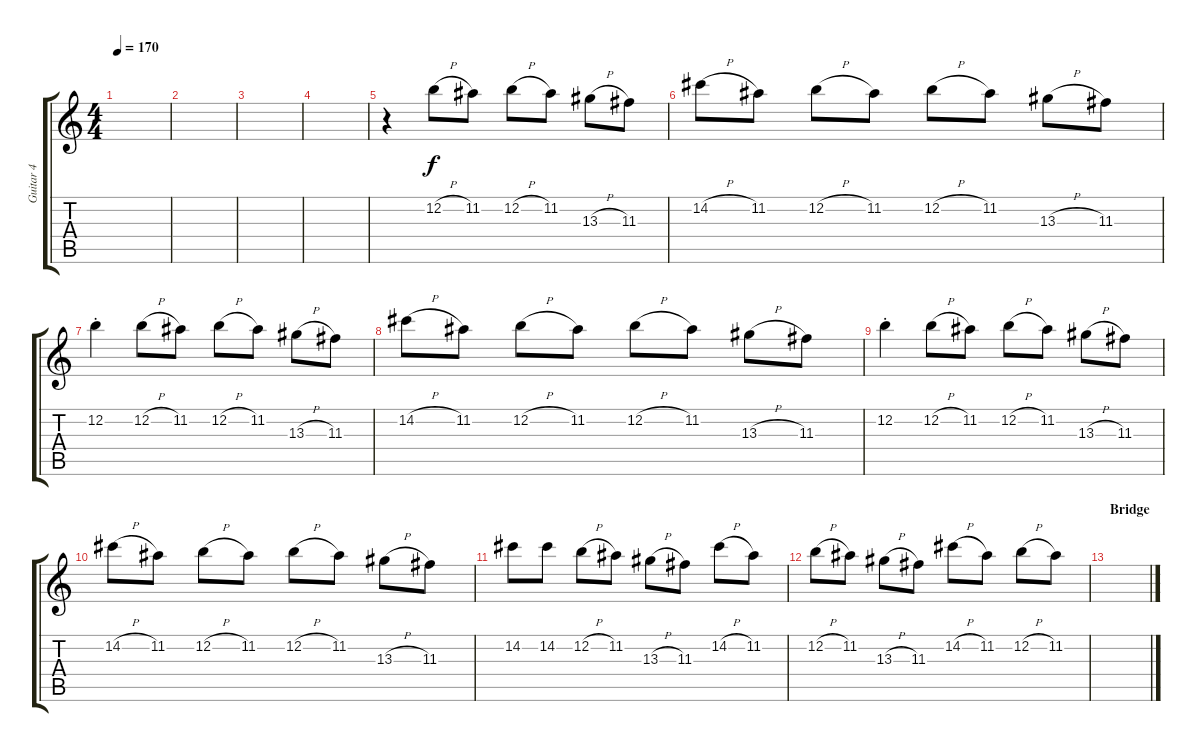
\track ("Guitar 4" "Guitar 4") {instrument distortionguitar}
\staff {score tabs}
\tuning (E4 B3 G3 D3 A2 E2) {hide}
\ts (4 4)
\tempo 170
\clef g2
\ks c
|
|
|
|
r.4 12.2{h}.8 11.2.8 12.2{h}.8 11.2.8 13.3{h}.8 11.3.8 |
14.2{h}.8 11.2.8 12.2{h}.8 11.2.8 12.2{h}.8 11.2.8 13.3{h}.8 11.3.8 |
12.2{st}.4 12.2{h}.8 11.2.8 12.2{h}.8 11.2.8 13.3{h}.8 11.3.8 |
14.2{h}.8 11.2.8 12.2{h}.8 11.2.8 12.2{h}.8 11.2.8 13.3{h}.8 11.3.8 |
12.2{st}.4 12.2{h}.8 11.2.8 12.2{h}.8 11.2.8 13.3{h}.8 11.3.8 |
14.2{h}.8 11.2.8 12.2{h}.8 11.2.8 12.2{h}.8 11.2.8 13.3{h}.8 11.3.8 |
14.2.8 14.2.8 12.2{h}.8 11.2.8 13.3{h}.8 11.3.8 14.2{h}.8 11.2.8 |
12.2{h}.8 11.2.8 13.3{h}.8 11.3.8 14.2{h}.8 11.2.8 12.2{h}.8 11.2.8 |
\section ("" "Bridge")
